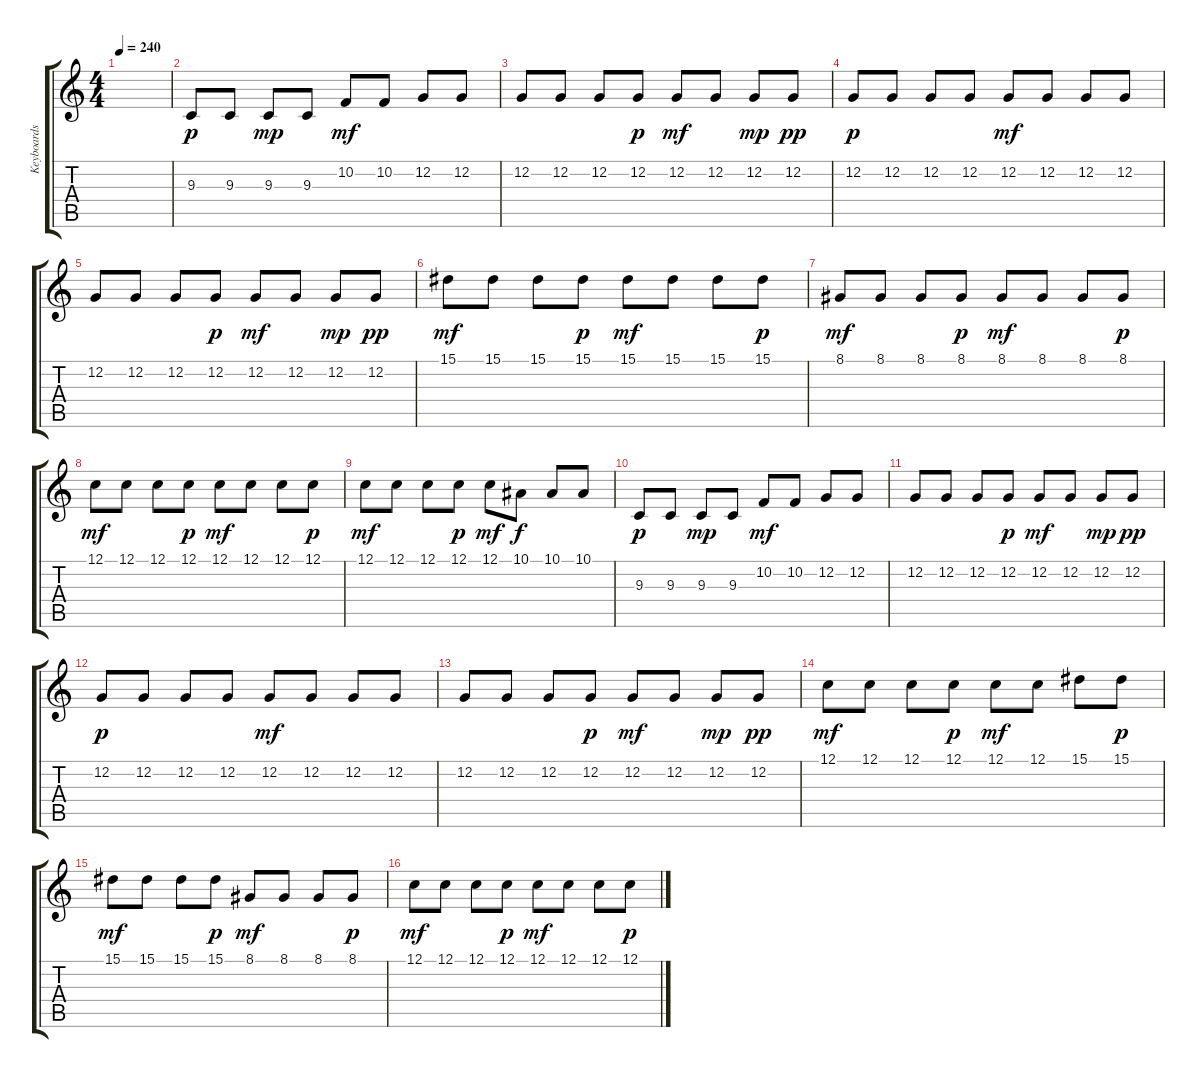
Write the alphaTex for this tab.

\track ("Keyboards" "Keyboards") {instrument lead2sawtooth}
\staff {score tabs}
\tuning (C4 G3 Eb3 Bb2 F2 C2) {hide}
\ts (4 4)
\tempo 240
\clef g2
\ks c
|
9.3.8{dy p} 9.3.8 9.3.8{dy mp} 9.3.8 10.2.8{dy mf} 10.2.8 12.2.8 12.2.8 |
12.2.8 12.2.8 12.2.8 12.2.8{dy p} 12.2.8{dy mf} 12.2.8 12.2.8{dy mp} 12.2.8{dy pp} |
12.2.8{dy p} 12.2.8 12.2.8 12.2.8 12.2.8{dy mf} 12.2.8 12.2.8 12.2.8 |
12.2.8 12.2.8 12.2.8 12.2.8{dy p} 12.2.8{dy mf} 12.2.8 12.2.8{dy mp} 12.2.8{dy pp} |
15.1.8{dy mf} 15.1.8 15.1.8 15.1.8{dy p} 15.1.8{dy mf} 15.1.8 15.1.8 15.1.8{dy p} |
8.1.8{dy mf} 8.1.8 8.1.8 8.1.8{dy p} 8.1.8{dy mf} 8.1.8 8.1.8 8.1.8{dy p} |
12.1.8{dy mf} 12.1.8 12.1.8 12.1.8{dy p} 12.1.8{dy mf} 12.1.8 12.1.8 12.1.8{dy p} |
12.1.8{dy mf} 12.1.8 12.1.8 12.1.8{dy p} 12.1.8{dy mf} 10.1.8{dy f} 10.1.8 10.1.8 |
9.3.8{dy p} 9.3.8 9.3.8{dy mp} 9.3.8 10.2.8{dy mf} 10.2.8 12.2.8 12.2.8 |
12.2.8 12.2.8 12.2.8 12.2.8{dy p} 12.2.8{dy mf} 12.2.8 12.2.8{dy mp} 12.2.8{dy pp} |
12.2.8{dy p} 12.2.8 12.2.8 12.2.8 12.2.8{dy mf} 12.2.8 12.2.8 12.2.8 |
12.2.8 12.2.8 12.2.8 12.2.8{dy p} 12.2.8{dy mf} 12.2.8 12.2.8{dy mp} 12.2.8{dy pp} |
12.1.8{dy mf} 12.1.8 12.1.8 12.1.8{dy p} 12.1.8{dy mf} 12.1.8 15.1.8 15.1.8{dy p} |
15.1.8{dy mf} 15.1.8 15.1.8 15.1.8{dy p} 8.1.8{dy mf} 8.1.8 8.1.8 8.1.8{dy p} |
12.1.8{dy mf} 12.1.8 12.1.8 12.1.8{dy p} 12.1.8{dy mf} 12.1.8 12.1.8 12.1.8{dy p}
